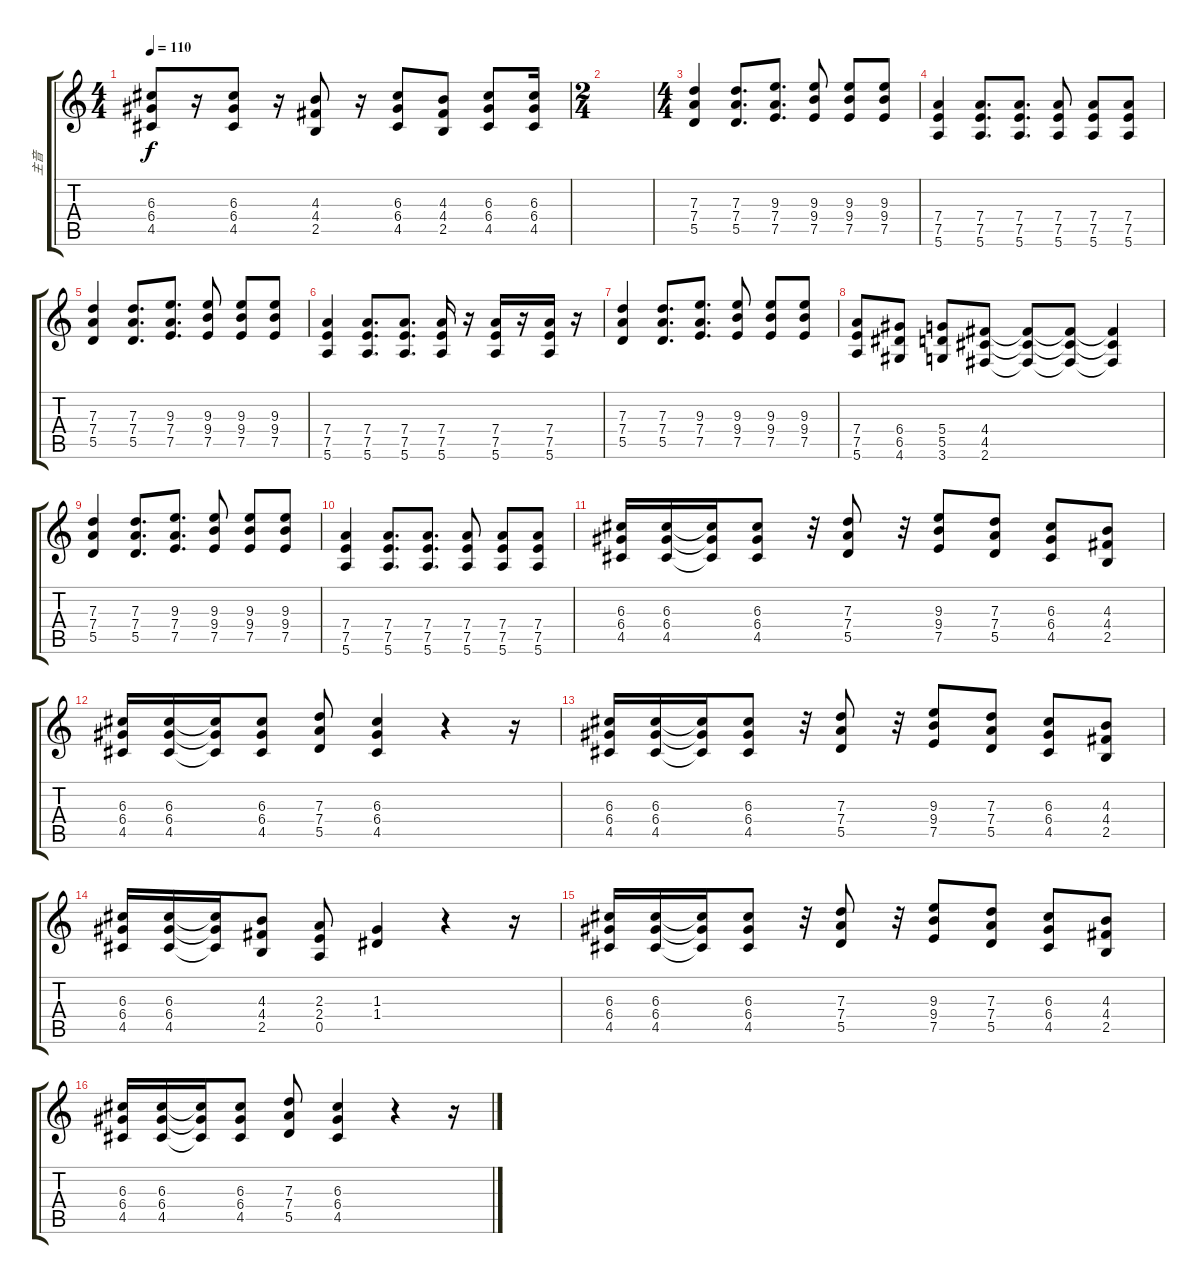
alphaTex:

\track ("主音" "主音") {instrument distortionguitar}
\staff {score tabs}
\tuning (E4 B3 G3 D3 A2 E2) {hide}
\ts (4 4)
\tempo 110
\clef g2
\ks c
(6.3 6.4 4.5).8{dy f} r.16 (6.3 6.4 4.5).8 r.16 (4.3 4.4 2.5).8 r.16 (6.3 6.4 4.5).8 (4.3 4.4 2.5).8 (6.3 6.4 4.5).8 (6.3 6.4 4.5).16 |
\ts (2 4)
|
\ts (4 4)
(7.3 7.4 5.5).4 (7.3 7.4 5.5).8{d} (9.3 7.4 7.5).8{d} (9.3 9.4 7.5).8 (9.3 9.4 7.5).8 (9.3 9.4 7.5).8 |
(7.4 7.5 5.6).4 (7.4 7.5 5.6).8{d} (7.4 7.5 5.6).8{d} (7.4 7.5 5.6).8 (7.4 7.5 5.6).8 (7.4 7.5 5.6).8 |
(7.3 7.4 5.5).4 (7.3 7.4 5.5).8{d} (9.3 7.4 7.5).8{d} (9.3 9.4 7.5).8 (9.3 9.4 7.5).8 (9.3 9.4 7.5).8 |
(7.4 7.5 5.6).4 (7.4 7.5 5.6).8{d} (7.4 7.5 5.6).8{d} (7.4 7.5 5.6).16 r.16 (7.4 7.5 5.6).16 r.16 (7.4 7.5 5.6).16 r.16 |
(7.3 7.4 5.5).4 (7.3 7.4 5.5).8{d} (9.3 7.4 7.5).8{d} (9.3 9.4 7.5).8 (9.3 9.4 7.5).8 (9.3 9.4 7.5).8 |
(7.4 7.5 5.6).8 (6.4 6.5 4.6).8 (5.4 5.5 3.6).8 (4.4 4.5 2.6).8 (4.4{t} 4.5{t} 2.6{t}).8 (4.4{t} 4.5{t} 2.6{t}).8 (4.4{t} 4.5{t} 2.6{t}).4 |
(7.3 7.4 5.5).4 (7.3 7.4 5.5).8{d} (9.3 7.4 7.5).8{d} (9.3 9.4 7.5).8 (9.3 9.4 7.5).8 (9.3 9.4 7.5).8 |
(7.4 7.5 5.6).4 (7.4 7.5 5.6).8{d} (7.4 7.5 5.6).8{d} (7.4 7.5 5.6).8 (7.4 7.5 5.6).8 (7.4 7.5 5.6).8 |
(6.3 6.4 4.5).16 (6.3 6.4 4.5).16 (6.3{t} 6.4{t} 4.5{t}).16 (6.3 6.4 4.5).8 r.32 (7.3 7.4 5.5).8 r.32 (9.3 9.4 7.5).8 (7.3 7.4 5.5).8 (6.3 6.4 4.5).8 (4.3 4.4 2.5).8 |
(6.3 6.4 4.5).16 (6.3 6.4 4.5).16 (6.3{t} 6.4{t} 4.5{t}).16 (6.3 6.4 4.5).8 (7.3 7.4 5.5).8 (6.3 6.4 4.5).4 r.4 r.16 |
(6.3 6.4 4.5).16 (6.3 6.4 4.5).16 (6.3{t} 6.4{t} 4.5{t}).16 (6.3 6.4 4.5).8 r.32 (7.3 7.4 5.5).8 r.32 (9.3 9.4 7.5).8 (7.3 7.4 5.5).8 (6.3 6.4 4.5).8 (4.3 4.4 2.5).8 |
(6.3 6.4 4.5).16 (6.3 6.4 4.5).16 (6.3{t} 6.4{t} 4.5{t}).16 (4.3 4.4 2.5).8 (2.3 2.4 0.5).8 (1.3 1.4).4 r.4 r.16 |
(6.3 6.4 4.5).16 (6.3 6.4 4.5).16 (6.3{t} 6.4{t} 4.5{t}).16 (6.3 6.4 4.5).8 r.32 (7.3 7.4 5.5).8 r.32 (9.3 9.4 7.5).8 (7.3 7.4 5.5).8 (6.3 6.4 4.5).8 (4.3 4.4 2.5).8 |
(6.3 6.4 4.5).16 (6.3 6.4 4.5).16 (6.3{t} 6.4{t} 4.5{t}).16 (6.3 6.4 4.5).8 (7.3 7.4 5.5).8 (6.3 6.4 4.5).4 r.4 r.16
